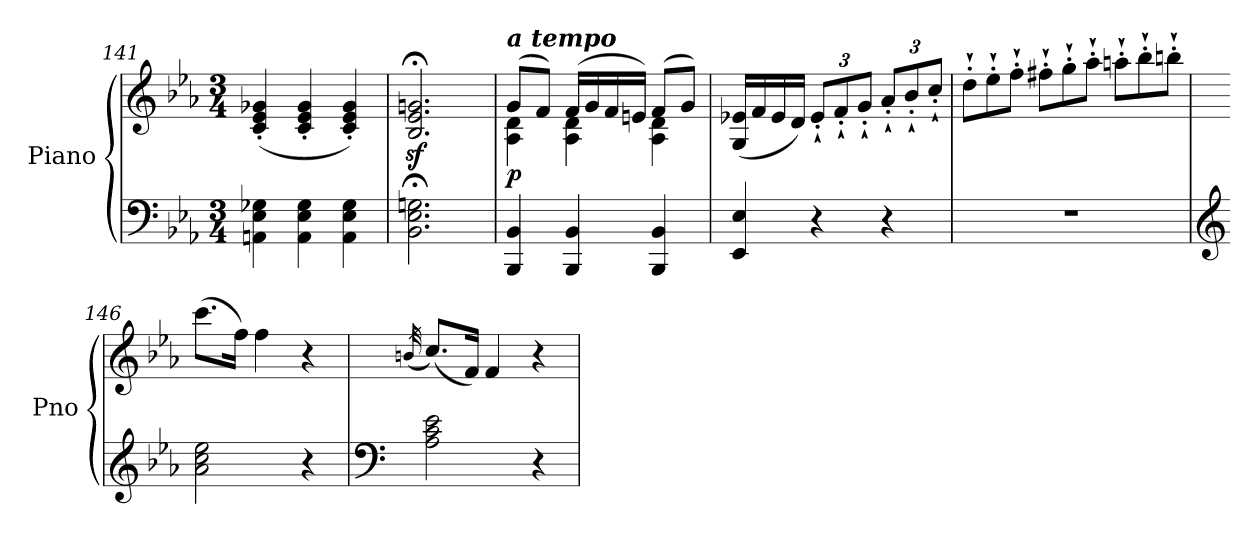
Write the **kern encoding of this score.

**kern	**kern	**dynam
*part1	*part1	*part1
*staff2	*staff1	*staff1/2
*I"Piano	*	*
*I'Pno	*	*
*clefF4	*clefG2	*
*k[b-e-a-]	*k[b-e-a-]	*
*M3/4	*M3/4	*
=141	=141	=141
4AAn\ 4E-\ 4G-X\	(4c/' 4e-/' 4g-X/'	.
4AA\ 4E-\ 4G-\	4c/' 4e-/' 4g-/'	.
4AA\ 4E-\ 4G-\	4c/' 4e-/' 4g-/')	.
=142	=142	=142
2.BB-\; 2.E-\; 2.Gn\;	2.B-/z<;< 2.e-/z<;< 2.gn/z<;<	.
=143	=143	=143
*	*^	*
!	!LO:TX:a:Bi:t=a tempo	!	!
!	!	!	!LO:DY:b
4BBB-/ 4BB-/	(8g/L	4A-\ 4d\	p
.	8f/J)	.	.
4BBB-/ 4BB-/	(16f/LL	4A-\ 4d\	.
.	16g/	.	.
.	16f/	.	.
.	16en/JJ)	.	.
4BBB-/ 4BB-/	(8f/L	4A-\ 4d\	.
.	8g/J)	.	.
*	*v	*v	*
=144	=144	=144
4EE-/ 4E-/	(>16G/ 16e-X/LL	.
.	16f/	.
.	16e-/	.
.	16d/JJ)	.
*	*Xbrackettup	*
4r	12e-'`/L	.
.	12f'`/	.
.	12g'`/J	.
4r	12a-'`/L	.
.	12b-'`/	.
.	12cc'`/J	.
!!LO:LB:g=z
=145	=145	=145
*	*Xtuplet	*
2.r	12dd'`\L	.
.	12ee-'`\	.
.	12ff'`\J	.
.	12ff#X'`\L	.
.	12gg'`\	.
.	12aa-'`\J	.
.	12aan'`\L	.
.	12bb-'`\	.
.	12bbn'`\J	.
=146	=146	=146
*clefG2	*	*
2a-\ 2cc\ 2ee-\	(8.ccc\L	.
.	16ff\Jk)	.
.	4ff\	.
4r	4r	.
=147	=147	=147
*clefF4	*	*
.	(32qbn/	.
2A-\ 2c\ 2e-\	(8.cc/L)	.
.	16f/Jk)	.
.	4f/	.
4r	4r	.
=	=	=
*-	*-	*-
